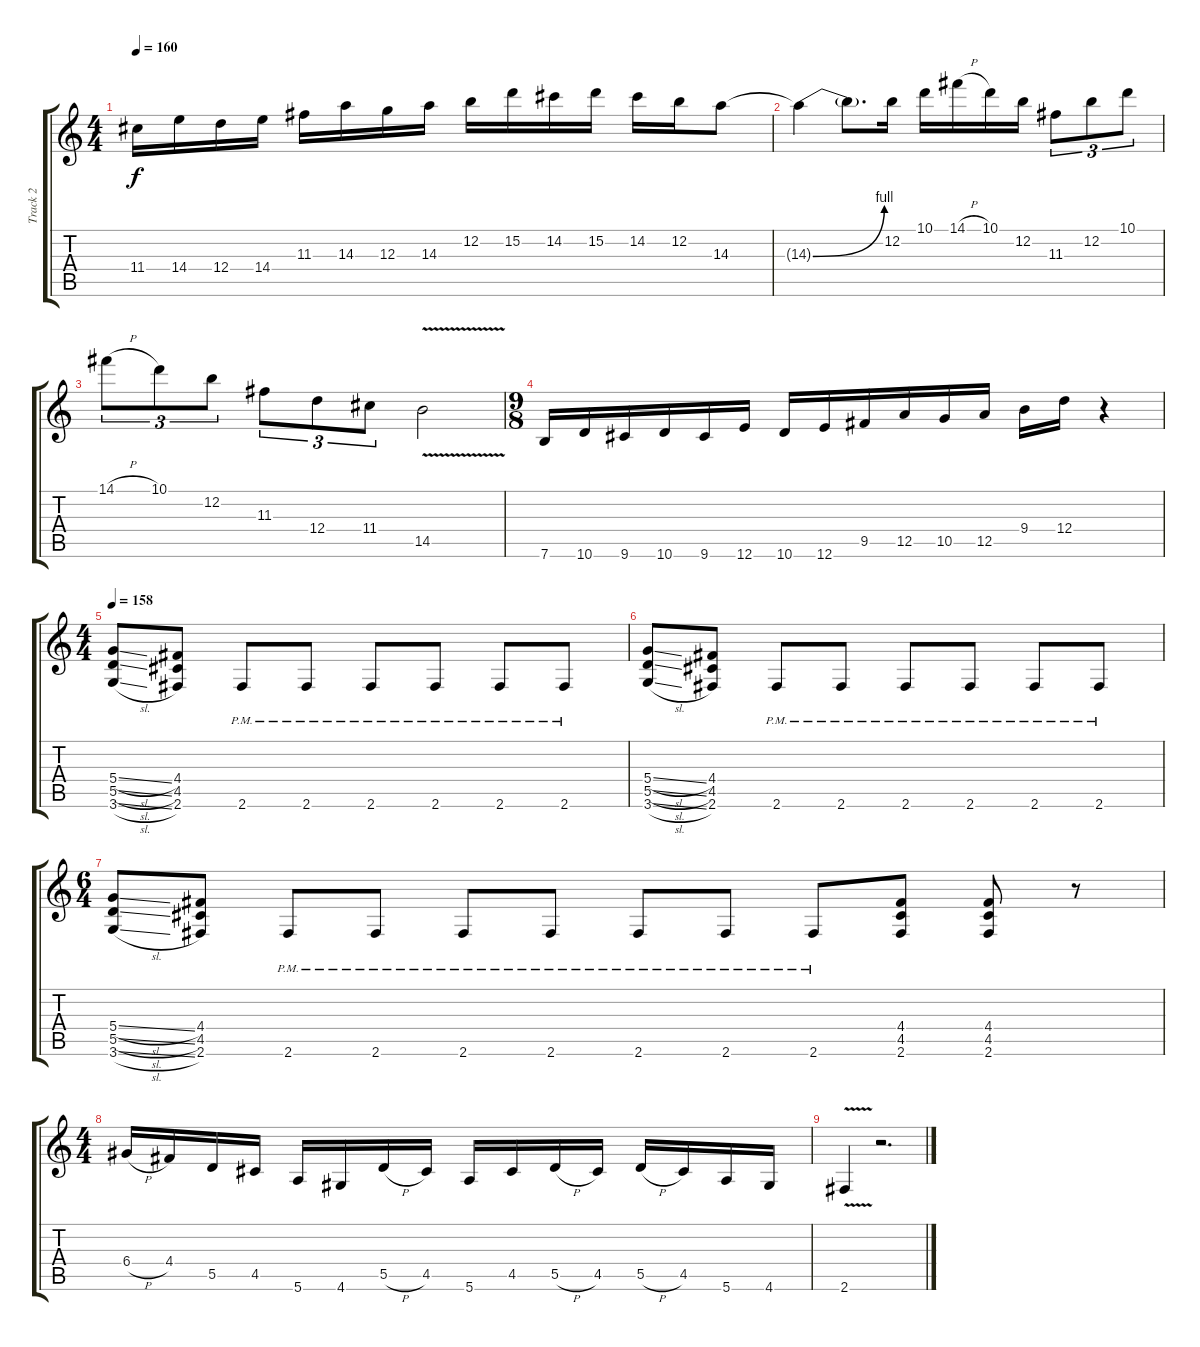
\track ("Track 2" "Track 2") {instrument distortionguitar}
\staff {score tabs}
\tuning (E4 B3 G3 D3 A2 E2) {hide}
\ts (4 4)
\tempo 160
\clef g2
\ks c
11.4.16{dy f} 14.4.16 12.4.16 14.4.16 11.3.16 14.3.16 12.3.16 14.3.16 12.2.16 15.2.16 14.2.16 15.2.16 14.2.16 12.2.16 14.3.8 |
14.3{be (bend 0 0 60 4) t}.4 14.3{t}.8{d} 12.2.16 10.1.16 14.1{h}.16 10.1.16 12.2.16 11.3.8{tu (3 2)} 12.2.8{tu (3 2)} 10.1.8{tu (3 2)} |
14.1{h}.8{tu (3 2)} 10.1.8{tu (3 2)} 12.2.8{tu (3 2)} 11.3.8{tu (3 2)} 12.4.8{tu (3 2)} 11.4.8{tu (3 2)} 14.5{v}.2 |
\ts (9 8)
7.6.16 10.6.16 9.6.16 10.6.16 9.6.16 12.6.16 10.6.16 12.6.16 9.5.16 12.5.16 10.5.16 12.5.16 9.4.16 12.4.16 r.4 |
\ts (4 4)
\tempo 158
(5.4{sl} 5.5{sl} 3.6{sl}).8 (4.4 4.5 2.6).8 2.6{pm}.8 2.6{pm}.8 2.6{pm}.8 2.6{pm}.8 2.6{pm}.8 2.6{pm}.8 |
(5.4{sl} 5.5{sl} 3.6{sl}).8 (4.4 4.5 2.6).8 2.6{pm}.8 2.6{pm}.8 2.6{pm}.8 2.6{pm}.8 2.6{pm}.8 2.6{pm}.8 |
\ts (6 4)
(5.4{sl} 5.5{sl} 3.6{sl}).8 (4.4 4.5 2.6).8 2.6{pm}.8 2.6{pm}.8 2.6{pm}.8 2.6{pm}.8 2.6{pm}.8 2.6{pm}.8 2.6{pm}.8 (4.4 4.5 2.6).8 (4.4 4.5 2.6).8 r.8 |
\ts (4 4)
6.4{h}.16 4.4.16 5.5.16 4.5.16 5.6.16 4.6.16 5.5{h}.16 4.5.16 5.6.16 4.5.16 5.5{h}.16 4.5.16 5.5{h}.16 4.5.16 5.6.16 4.6.16 |
2.6{v}.4 r.2{d}
